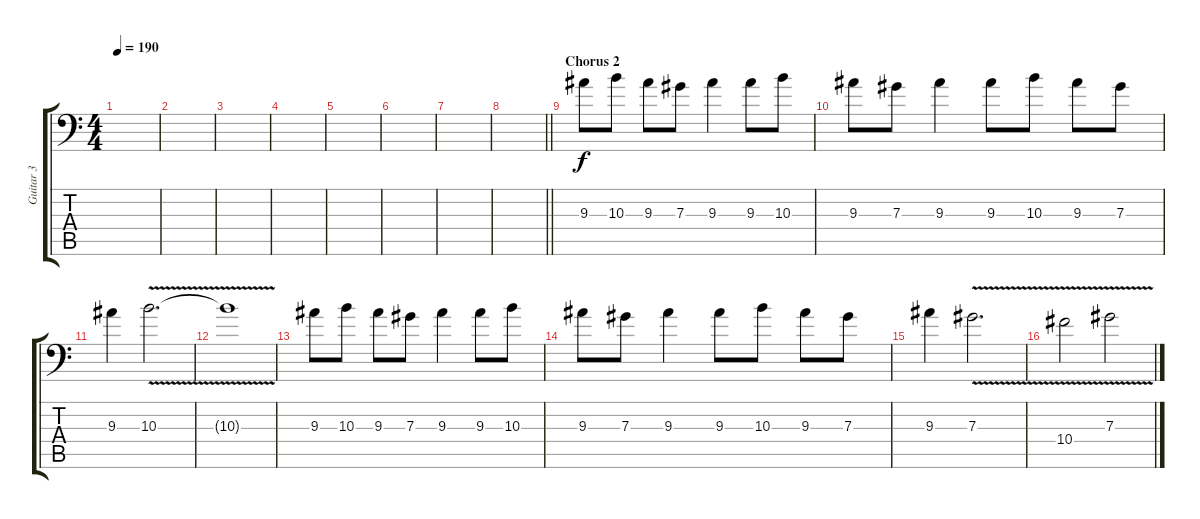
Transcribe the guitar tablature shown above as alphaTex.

\track ("Guitar 3" "Guitar 3") {instrument distortionguitar}
\staff {score tabs}
\tuning (Bb3 F3 Db3 Ab2 Eb2 Bb1) {hide}
\ts (4 4)
\tempo 190
\clef f4
\ks c
|
|
|
|
|
|
|
\barLineRight lightlight
|
\section ("" "Chorus 2")
9.3.8 10.3.8 9.3.8 7.3.8 9.3.4 9.3.8 10.3.8 |
9.3.8 7.3.8 9.3.4 9.3.8 10.3.8 9.3.8 7.3.8 |
9.3.4 10.3{v}.2{d} |
10.3{t}.1 |
9.3.8 10.3.8 9.3.8 7.3.8 9.3.4 9.3.8 10.3.8 |
9.3.8 7.3.8 9.3.4 9.3.8 10.3.8 9.3.8 7.3.8 |
9.3.4 7.3{v}.2{d} |
10.4{v}.2 7.3{v}.2
